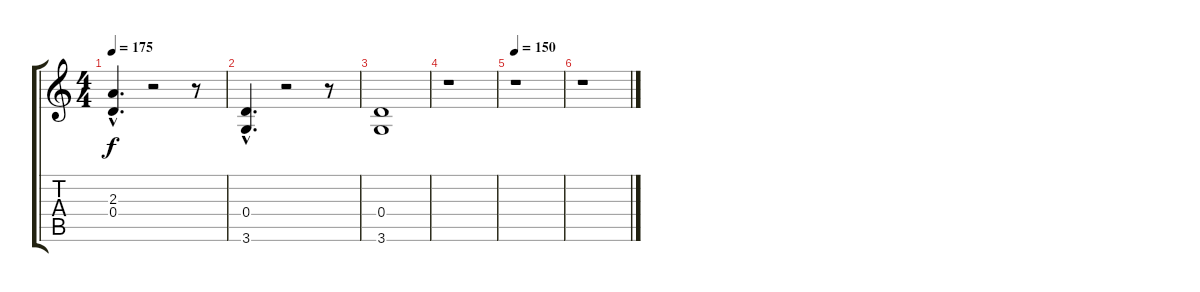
\track "" {instrument overdrivenguitar}
\staff {score tabs}
\tuning (E4 B3 G3 D3 A2 E2) {hide}
\ts (4 4)
\tempo 175
\clef g2
\ks c
(2.3{hac} 0.4{hac}).4{d dy f} r.2 r.8 |
(0.4{hac} 3.6{hac}).4{d} r.2 r.8 |
(0.4 3.6).1 |
r.1 |
\tempo 150
r.1 |
r.1
